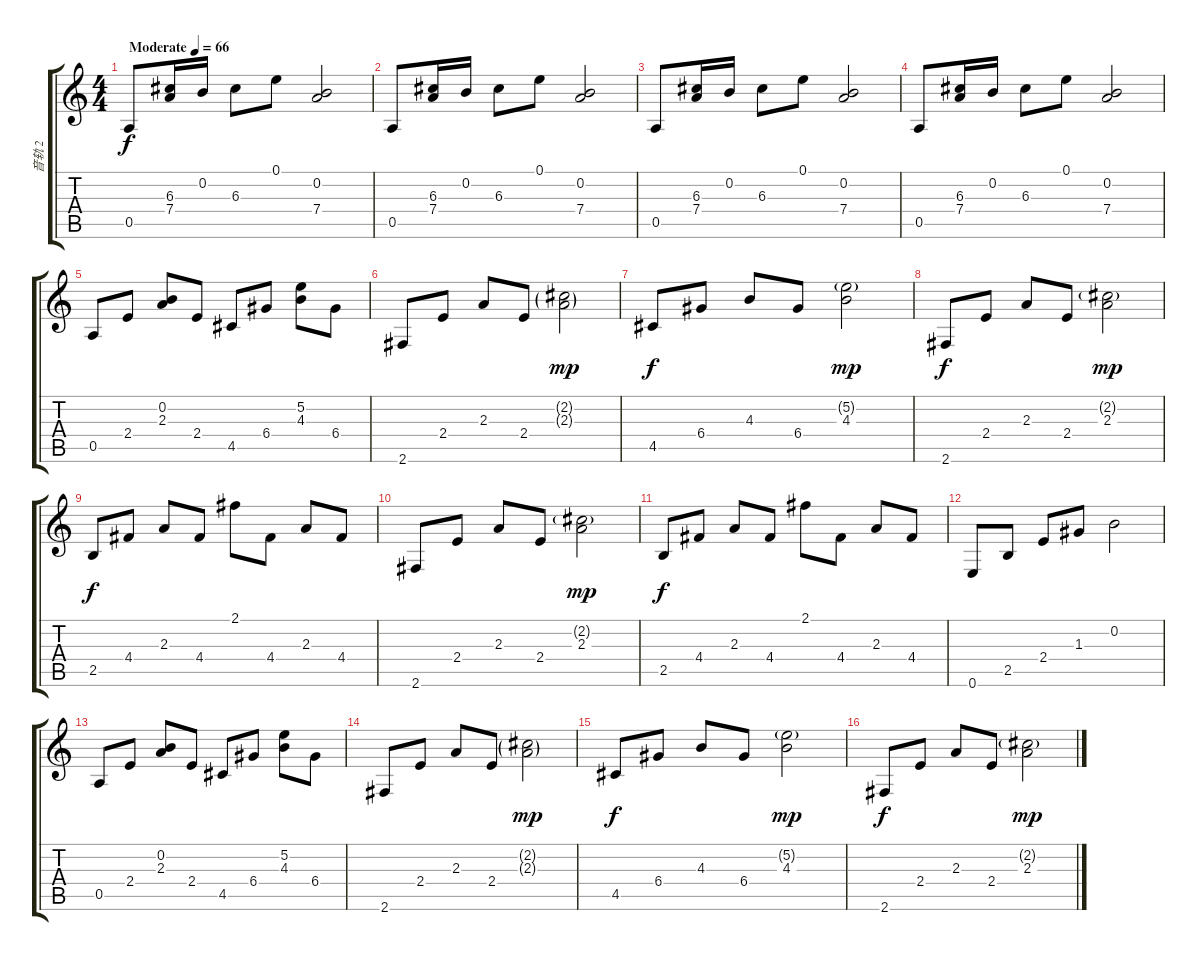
\track ("音轨 2" "音轨 2") {instrument acousticguitarsteel}
\staff {score tabs}
\tuning (E4 B3 G3 D3 A2 E2) {hide}
\ts (4 4)
\tempo (66 "Moderate")
\clef g2
\ks c
0.5.8{dy f instrument acousticguitarsteel} (6.3 7.4).16 0.2.16 6.3.8 0.1.8 (0.2 7.4).2 |
0.5.8 (6.3 7.4).16 0.2.16 6.3.8 0.1.8 (0.2 7.4).2 |
0.5.8 (6.3 7.4).16 0.2.16 6.3.8 0.1.8 (0.2 7.4).2 |
0.5.8 (6.3 7.4).16 0.2.16 6.3.8 0.1.8 (0.2 7.4).2 |
0.5.8 2.4.8 (0.2 2.3).8 2.4.8 4.5.8 6.4.8 (5.2 4.3).8 6.4.8 |
2.6.8 2.4.8 2.3.8 2.4.8 (2.2{g} 2.3{g}).2{dy mp} |
4.5.8{dy f} 6.4.8 4.3.8 6.4.8 (5.2{g} 4.3).2{dy mp} |
2.6.8{dy f} 2.4.8 2.3.8 2.4.8 (2.2{g} 2.3).2{dy mp} |
2.5.8{dy f} 4.4.8 2.3.8 4.4.8 2.1.8 4.4.8 2.3.8 4.4.8 |
2.6.8 2.4.8 2.3.8 2.4.8 (2.2{g} 2.3).2{dy mp} |
2.5.8{dy f} 4.4.8 2.3.8 4.4.8 2.1.8 4.4.8 2.3.8 4.4.8 |
0.6.8 2.5.8 2.4.8 1.3.8 0.2.2 |
0.5.8 2.4.8 (0.2 2.3).8 2.4.8 4.5.8 6.4.8 (5.2 4.3).8 6.4.8 |
2.6.8 2.4.8 2.3.8 2.4.8 (2.2{g} 2.3{g}).2{dy mp} |
4.5.8{dy f} 6.4.8 4.3.8 6.4.8 (5.2{g} 4.3).2{dy mp} |
2.6.8{dy f} 2.4.8 2.3.8 2.4.8 (2.2{g} 2.3).2{dy mp}
